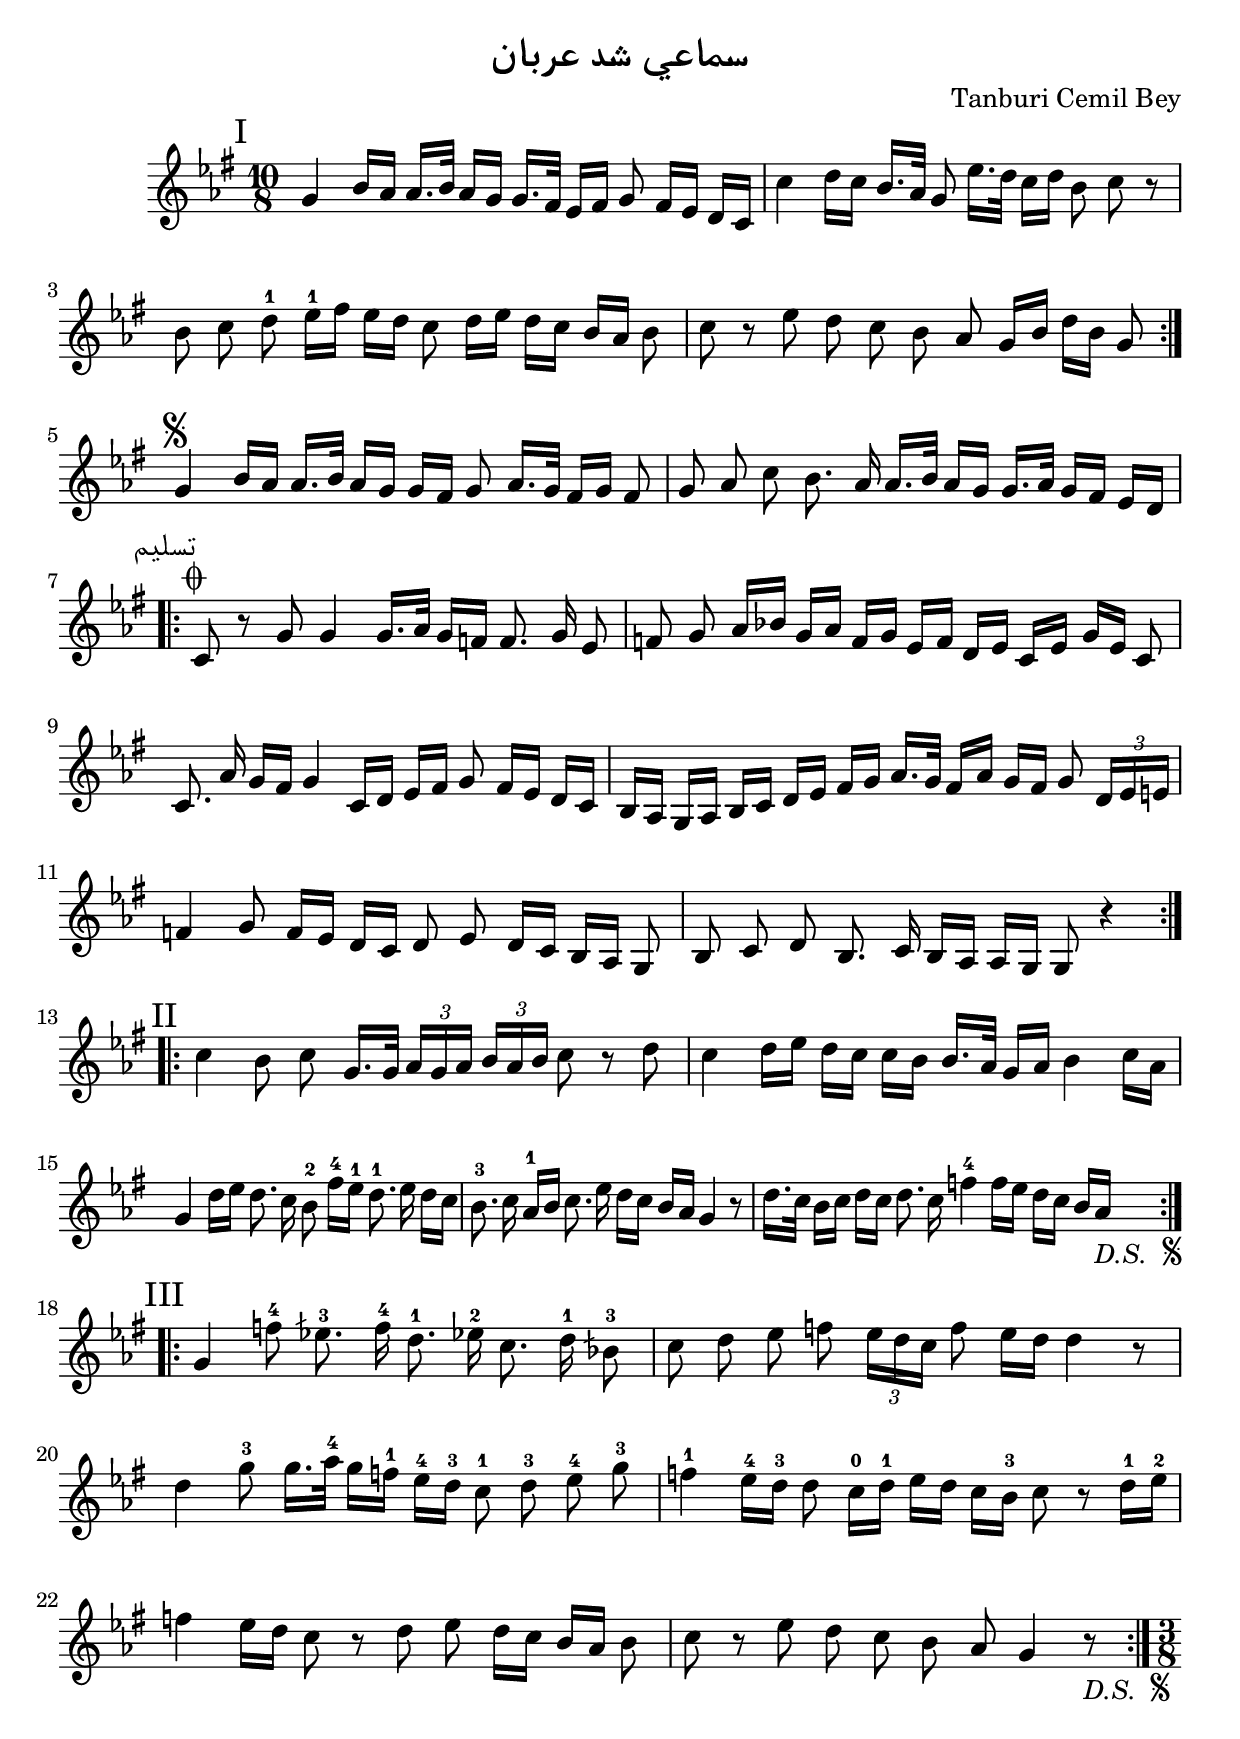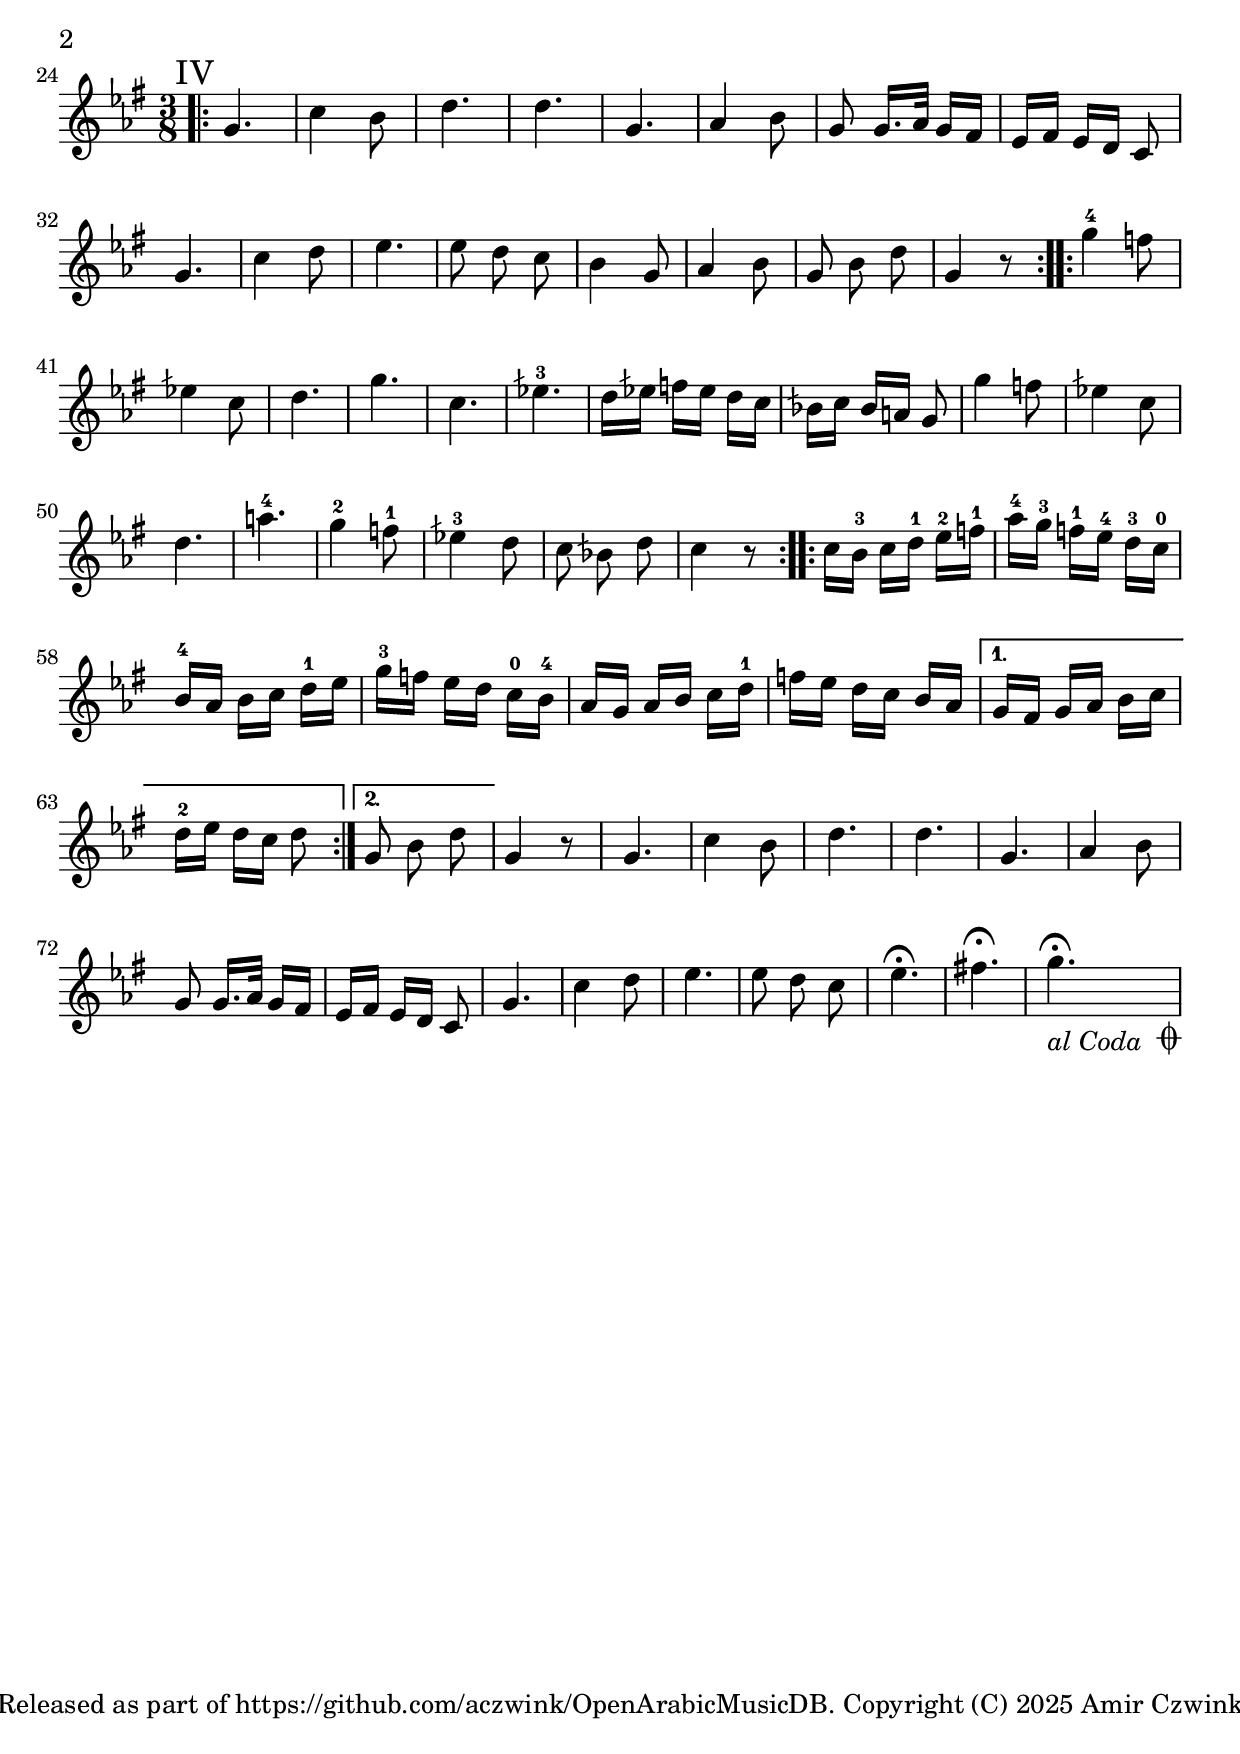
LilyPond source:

%  OpenArabicMusicDB
%  Copyright (C) 2025 Amir Czwink (amir130@hotmail.de)
  
%  This program is free software: you can redistribute it and/or modify
%  it under the terms of the GNU Affero General Public License as published by
%  the Free Software Foundation, either version 3 of the License, or
%  (at your option) any later version.
  
%  This program is distributed in the hope that it will be useful,
%  but WITHOUT ANY WARRANTY; without even the implied warranty of
%  MERCHANTABILITY or FITNESS FOR A PARTICULAR PURPOSE.  See the
%  GNU Affero General Public License for more details.
 
%  You should have received a copy of the GNU Affero General Public License
%  along with this program.  If not, see <http://www.gnu.org/licenses/>.
\version "2.20.0"
\include "arabic.ly"
\language "italiano"

\header
{
	title = "سماعي شد عربان"
	composer = "Tanburi Cemil Bey"
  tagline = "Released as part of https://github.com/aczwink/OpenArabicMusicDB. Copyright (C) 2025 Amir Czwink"
}

#(set-global-staff-size 23)

\score {
  \header {
    piece = ""
  }
  \new Staff \relative sol'
  {
    \set Staff.extraNatural = ##f
    \key sol \hijaz_kar
    \time 10/8
    
    \set Timing.beamExceptions = #'()
    \set Timing.baseMoment = #(ly:make-moment 1/8)
    \set Timing.beatStructure = 1,1,1,1,1,1,1,1,1,1
    
    \mark "I"
    \repeat volta 2
    {
      sol4 si16 lab lab16. si32 lab16 sol sol16. fad32 mib16 fad sol8 fad16 mib re do |
      do'4 re16 do si16. lab32 sol8 mib'16. re32 do16 re si8 do r |
      si do re-1 mib16-1 fad mib re do8 re16 mib re do si lab si8 |
      do r mib re do si lab sol16 si re si sol8 |
    }
    \break
    
    %bridge
    sol4^\markup { \musicglyph "scripts.segno" } si16 lab lab16. si32 lab16 sol sol fad sol8 lab16. sol32 fad16 sol fad8 |
    sol lab do si8. lab16 lab16. si32 lab16 sol sol16. lab32 sol16 fad mib re |
    
    \mark "تسليم"
    \repeat volta 2
    {
      do8^\markup{ \musicglyph "scripts.coda" } r8 sol' sol4 sol16. lab32 sol16 fa fa8. sol16 mib8 |
      fa sol lab16 sib sol lab fa sol mib fa re mib do mib sol mib do8 |
      do8. lab'16 sol fad sol4 do,16 re mib fad sol8 fad16 mib re do |
      si lab sol lab si do re mib fad sol lab16. sol32 fad16 lab sol fad sol8 \tuplet 3/2 { re16 mib mi } |
      fa4 sol8 fa16 mib re do re8 mib re16 do si lab sol8 |
      si do re si8. do16 si lab lab sol sol8 r4 |
    }
    \break
    
    \mark "II"
    \repeat volta 2
    {
      do'4 si8 do sol16. sol32 \tuplet 3/2 { lab16 sol lab } \tuplet 3/2 { si lab si } do8 r re |
      do4 re16 mib re do do si si16. lab32 sol16 lab si4 do16 lab |
      sol4 re'16 mib re8. do16 si8-2 fad'16-4 mib-1 re8.-1 mib16 re do |
      si8.-3 do16 lab-1 si do8. mib16 re do si lab sol4 r8 |
      re'16. do32 si16 do re do re8. do16 fa4-4 fa16 mib re do si lab-\markup { \italic "D.S. " \tiny \raise #1 \musicglyph "scripts.segno"} |
    }
    \break
    
    \mark "III"
    \repeat volta 2
    {
      sol4 fa'8-4 misb8.-3 fa16-4 re8.-1 mib16-2 do8. re16-1 sisb8-3 |
      do re mib fa \tuplet 3/2 { mib16 re do } fa8 mib16 re re4 r8 |
      re4 sol8-3 sol16. lab32-4 sol16 fa-1 mib-4 re-3 do8-1 re-3 mib-4 sol-3 |
      fa4-1 mib16-4 re-3 re8 do16-0 re-1 mib re do si-3 do8 r re16-1 mib-2 |
      fa4 mib16 re do8 r re mib re16 do si lab si8 |
      do r mib re do si lab sol4 r8-\markup { \italic "D.S. " \tiny \raise #1 \musicglyph "scripts.segno"} |
    }
    \break
    
    \mark \markup { "IV" }
    \time 3/8
    \set Timing.beamExceptions = #'()
    \set Timing.baseMoment = #(ly:make-moment 1/8)
    \set Timing.beatStructure = 1,1,1
    \repeat volta 2
    {
      sol4. |
      do4 si8 |
      re4. |
      re |
      sol, |
      lab4 si8 |
      sol sol16. lab32 sol16 fad |
      mib fad mib re do8 |
      sol'4. |
      do4 re8 |
      mib4. |
      mib8 re do |
      si4 sol8 |
      lab4 si8 |
      sol si re |
      sol,4 r8 |
    }
    \repeat volta 2
    {
      sol'4-4 fa8 |
      misb4 do8 |
      re4. |
      sol |
      do, |
      misb-3 |
      re16 misb fa misb re do |
      sisb do sisb la sol8 |
      sol'4 fa8 |
      misb4 do8 |
      re4. |
      la'-4 |
      sol4-2 fa8-1 |
      misb4-3 re8 |
      do sisb re |
      do4 r8 |
    }
    \repeat volta 2
    {
      do16 si-3 do re-1 mib-2 fa-1 |
      lab-4 sol-3 fa-1 mib-4 re-3 do-0 |
      si-4 lab si do re-1 mib |
      sol-3 fa mib re do-0 si-4 |
      lab sol lab si do re-1 |
      fa mib re do si lab |
      \alternative
      {
        { sol fad sol lab si do | re-2 mib re do re8 |}
        { sol, si re | }
      }
    }
    sol,4 r8 |
    sol4. |
    do4 si8 |
    re4. |
    re |
    sol, |
    lab4 si8 |
    sol sol16. lab32 sol16 fad |
    mib fad mib re do8 |
    sol'4. |
    do4 re8 |
    mib4. |
    mib8 re do |
    mib4.\fermata |
    fad!\fermata |
    sol\fermata-\markup { \italic "al Coda " \raise #1 \musicglyph "scripts.coda" } |
  }
}